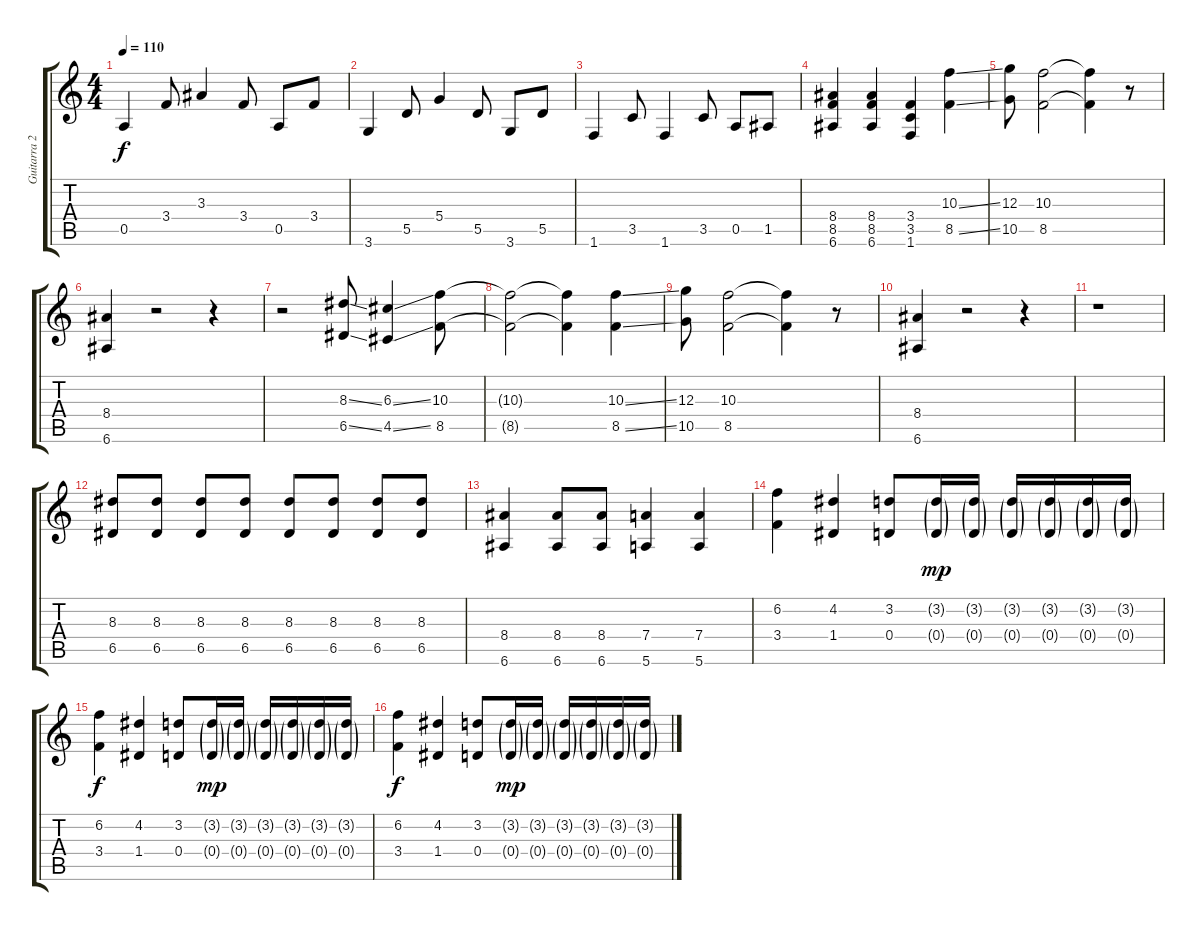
\track ("Guitarra 2" "Guitarra 2") {instrument overdrivenguitar}
\staff {score tabs}
\tuning (E4 B3 G3 D3 A2 E2) {hide}
\ts (4 4)
\tempo 110
\clef g2
\ks c
0.5.4{dy f} 3.4.8 3.3.4 3.4.8 0.5.8 3.4.8 |
3.6.4 5.5.8 5.4.4 5.5.8 3.6.8 5.5.8 |
1.6.4 3.5.8 1.6.4 3.5.8 0.5.8 1.5.8 |
(8.4 8.5 6.6).4 (8.4 8.5 6.6).4 (3.4 3.5 1.6).4 (10.3{ss} 8.5{ss}).4 |
(12.3 10.5).8 (10.3 8.5).2 (10.3{t} 8.5{t}).4 r.8 |
(8.4 6.6).4 r.2 r.4 |
r.2 (8.3{ss} 6.5{ss}).8 (6.3{ss} 4.5{ss}).4 (10.3 8.5).8 |
(10.3{t} 8.5{t}).2 (10.3{t} 8.5{t}).4 (10.3{ss} 8.5{ss}).4 |
(12.3 10.5).8 (10.3 8.5).2 (10.3{t} 8.5{t}).4 r.8 |
(8.4 6.6).4 r.2 r.4 |
r.1 |
(8.3 6.5).8 (8.3 6.5).8 (8.3 6.5).8 (8.3 6.5).8 (8.3 6.5).8 (8.3 6.5).8 (8.3 6.5).8 (8.3 6.5).8 |
(8.4 6.6).4 (8.4 6.6).8 (8.4 6.6).8 (7.4 5.6).4 (7.4 5.6).4 |
(6.2 3.4).4 (4.2 1.4).4 (3.2 0.4).8 (3.2{g} 0.4{g}).16{dy mp} (3.2{g} 0.4{g}).16 (3.2{g} 0.4{g}).16 (3.2{g} 0.4{g}).16 (3.2{g} 0.4{g}).16 (3.2{g} 0.4{g}).16 |
(6.2 3.4).4{dy f} (4.2 1.4).4 (3.2 0.4).8 (3.2{g} 0.4{g}).16{dy mp} (3.2{g} 0.4{g}).16 (3.2{g} 0.4{g}).16 (3.2{g} 0.4{g}).16 (3.2{g} 0.4{g}).16 (3.2{g} 0.4{g}).16 |
(6.2 3.4).4{dy f} (4.2 1.4).4 (3.2 0.4).8 (3.2{g} 0.4{g}).16{dy mp} (3.2{g} 0.4{g}).16 (3.2{g} 0.4{g}).16 (3.2{g} 0.4{g}).16 (3.2{g} 0.4{g}).16 (3.2{g} 0.4{g}).16
